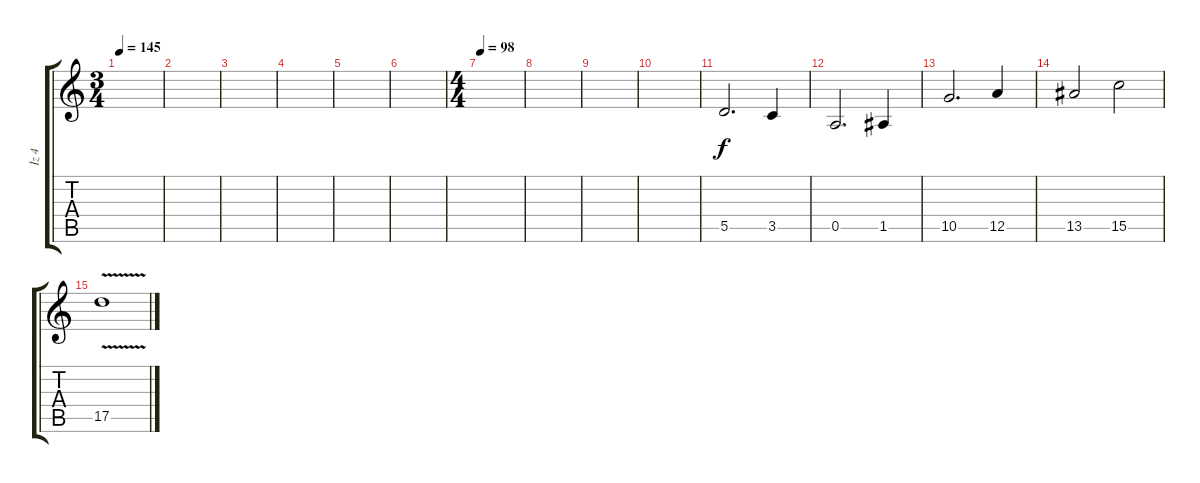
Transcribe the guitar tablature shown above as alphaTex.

\track ("İz 4" "İz 4") {instrument distortionguitar}
\staff {score tabs}
\tuning (E4 B3 G3 D3 A2 D2) {hide}
\ts (3 4)
\tempo 145
\clef g2
\ks c
|
|
|
|
|
|
\ts (4 4)
\tempo 98
|
|
|
|
5.5.2{d} 3.5.4 |
0.5.2{d} 1.5.4 |
10.5.2{d} 12.5.4 |
13.5.2 15.5.2 |
17.5{v}.1
